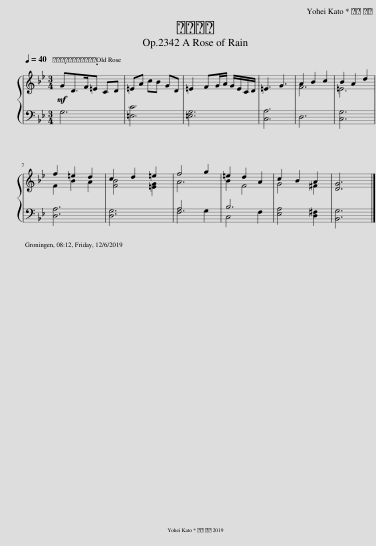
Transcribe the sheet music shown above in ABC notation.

X:1
%%score { ( 1 3 ) | ( 2 4 ) }
L:1/8
Q:1/4=40
M:3/4
I:linebreak $
K:Bb
V:1 treble
V:3 treble
V:2 bass
V:4 bass
V:1
!mf! GD>F=E CD | =EA cB GD | =E2 FG/A/ G/E/C/D/ | =E3 G3 | F6 | %5
 =E6 |$ F2 B2 A2 | [FB]4 [=EG]2 | A6 | B2 F4 | %10
 G4 ^F2 | [DG]6 |] %12
V:2
 G,6 | [=E,C]6 | [=E,G,]6 | [C,A,]6 | D,6 | %5
 [C,G,]6 |$ [D,A,]6 | [D,G,]6 | F,4 G,2 | C,4 F,2 | %10
 [E,A,]4 [D,^F,]2 | [B,,G,]6 |] %12
V:3
 x6 | x6 | x6 | x6 | A2 B2 c2 | %5
 B2 A2 d2 |$ f2 =e2 d2 | c2 d2 =e2 | f4 g2 | =e2 d2 A2 | %10
 c2 B2 A2 | x6 |] %12
V:4
 x6 | x6 | x6 | x6 | x6 | %5
 x6 |$ x6 | x6 | A,6 | B,6 | %10
 x6 | x6 |] %12
